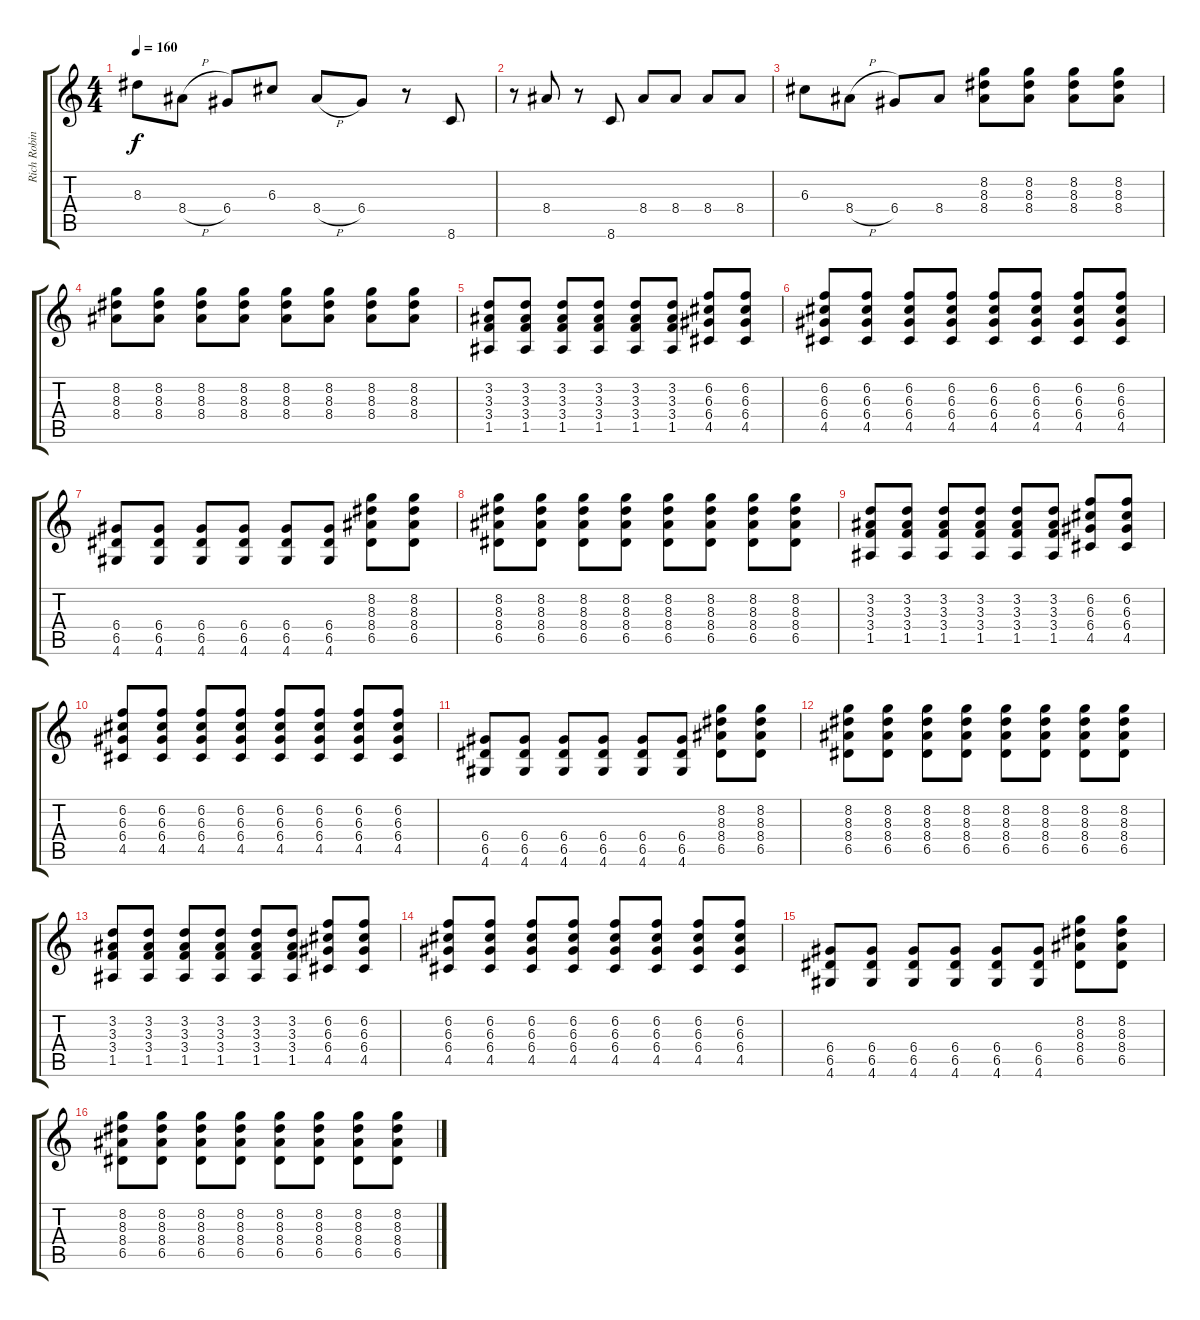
\track ("Rich Robinson " "Rich Robin") {instrument distortionguitar}
\staff {score tabs}
\tuning (E4 B3 G3 D3 A2 E2) {hide}
\ts (4 4)
\tempo 160
\clef g2
\ks c
8.3.8{dy f} 8.4{h}.8 6.4.8 6.3.8 8.4{h}.8 6.4.8 r.8 8.6.8 |
r.8 8.4.8 r.8 8.6.8 8.4.8 8.4.8 8.4.8 8.4.8 |
6.3.8 8.4{h}.8 6.4.8 8.4.8 (8.2 8.3 8.4).8 (8.2 8.3 8.4).8 (8.2 8.3 8.4).8 (8.2 8.3 8.4).8 |
(8.2 8.3 8.4).8 (8.2 8.3 8.4).8 (8.2 8.3 8.4).8 (8.2 8.3 8.4).8 (8.2 8.3 8.4).8 (8.2 8.3 8.4).8 (8.2 8.3 8.4).8 (8.2 8.3 8.4).8 |
(3.2 3.3 3.4 1.5).8 (3.2 3.3 3.4 1.5).8 (3.2 3.3 3.4 1.5).8 (3.2 3.3 3.4 1.5).8 (3.2 3.3 3.4 1.5).8 (3.2 3.3 3.4 1.5).8 (6.2 6.3 6.4 4.5).8 (6.2 6.3 6.4 4.5).8 |
(6.2 6.3 6.4 4.5).8 (6.2 6.3 6.4 4.5).8 (6.2 6.3 6.4 4.5).8 (6.2 6.3 6.4 4.5).8 (6.2 6.3 6.4 4.5).8 (6.2 6.3 6.4 4.5).8 (6.2 6.3 6.4 4.5).8 (6.2 6.3 6.4 4.5).8 |
(6.4 6.5 4.6).8 (6.4 6.5 4.6).8 (6.4 6.5 4.6).8 (6.4 6.5 4.6).8 (6.4 6.5 4.6).8 (6.4 6.5 4.6).8 (8.2 8.3 8.4 6.5).8 (8.2 8.3 8.4 6.5).8 |
(8.2 8.3 8.4 6.5).8 (8.2 8.3 8.4 6.5).8 (8.2 8.3 8.4 6.5).8 (8.2 8.3 8.4 6.5).8 (8.2 8.3 8.4 6.5).8 (8.2 8.3 8.4 6.5).8 (8.2 8.3 8.4 6.5).8 (8.2 8.3 8.4 6.5).8 |
(3.2 3.3 3.4 1.5).8 (3.2 3.3 3.4 1.5).8 (3.2 3.3 3.4 1.5).8 (3.2 3.3 3.4 1.5).8 (3.2 3.3 3.4 1.5).8 (3.2 3.3 3.4 1.5).8 (6.2 6.3 6.4 4.5).8 (6.2 6.3 6.4 4.5).8 |
(6.2 6.3 6.4 4.5).8 (6.2 6.3 6.4 4.5).8 (6.2 6.3 6.4 4.5).8 (6.2 6.3 6.4 4.5).8 (6.2 6.3 6.4 4.5).8 (6.2 6.3 6.4 4.5).8 (6.2 6.3 6.4 4.5).8 (6.2 6.3 6.4 4.5).8 |
(6.4 6.5 4.6).8 (6.4 6.5 4.6).8 (6.4 6.5 4.6).8 (6.4 6.5 4.6).8 (6.4 6.5 4.6).8 (6.4 6.5 4.6).8 (8.2 8.3 8.4 6.5).8 (8.2 8.3 8.4 6.5).8 |
(8.2 8.3 8.4 6.5).8 (8.2 8.3 8.4 6.5).8 (8.2 8.3 8.4 6.5).8 (8.2 8.3 8.4 6.5).8 (8.2 8.3 8.4 6.5).8 (8.2 8.3 8.4 6.5).8 (8.2 8.3 8.4 6.5).8 (8.2 8.3 8.4 6.5).8 |
(3.2 3.3 3.4 1.5).8 (3.2 3.3 3.4 1.5).8 (3.2 3.3 3.4 1.5).8 (3.2 3.3 3.4 1.5).8 (3.2 3.3 3.4 1.5).8 (3.2 3.3 3.4 1.5).8 (6.2 6.3 6.4 4.5).8 (6.2 6.3 6.4 4.5).8 |
(6.2 6.3 6.4 4.5).8 (6.2 6.3 6.4 4.5).8 (6.2 6.3 6.4 4.5).8 (6.2 6.3 6.4 4.5).8 (6.2 6.3 6.4 4.5).8 (6.2 6.3 6.4 4.5).8 (6.2 6.3 6.4 4.5).8 (6.2 6.3 6.4 4.5).8 |
(6.4 6.5 4.6).8 (6.4 6.5 4.6).8 (6.4 6.5 4.6).8 (6.4 6.5 4.6).8 (6.4 6.5 4.6).8 (6.4 6.5 4.6).8 (8.2 8.3 8.4 6.5).8 (8.2 8.3 8.4 6.5).8 |
(8.2 8.3 8.4 6.5).8 (8.2 8.3 8.4 6.5).8 (8.2 8.3 8.4 6.5).8 (8.2 8.3 8.4 6.5).8 (8.2 8.3 8.4 6.5).8 (8.2 8.3 8.4 6.5).8 (8.2 8.3 8.4 6.5).8 (8.2 8.3 8.4 6.5).8
